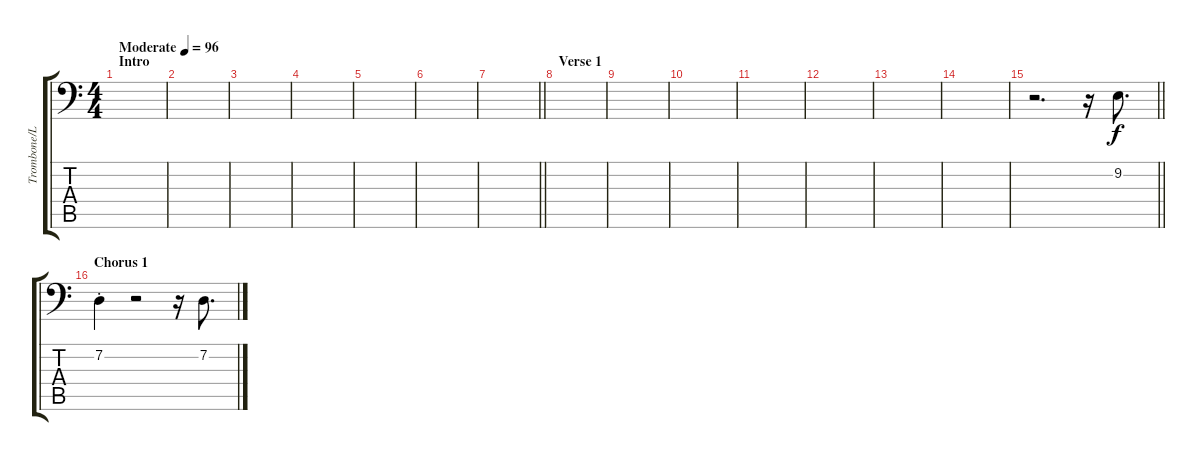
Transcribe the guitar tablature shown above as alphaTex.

\track ("Trombone/Low Brass" "Trombone/L") {instrument trombone}
\staff {score tabs}
\tuning (C3 G2 D2 A1 E1 B0) {hide}
\ts (4 4)
\section ("" "Intro")
\tempo (96 "Moderate")
\clef f4
\ks c
|
|
|
|
|
|
\barLineRight lightlight
|
\section ("" "Verse 1")
|
|
|
|
|
|
|
\barLineRight lightlight
r.2{d} r.16 9.2.8{d} |
\section ("" "Chorus 1")
7.2{st}.4 r.2 r.16 7.2.8{d}
